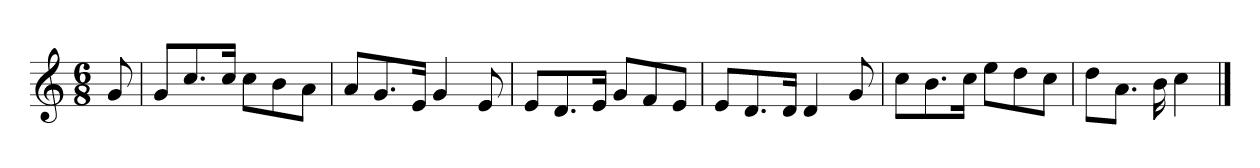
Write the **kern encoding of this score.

**kern
*part1
*staff1
*k[]
*M6/8
*MM120
=
8g
=1
8gL
8.cc
16ccJk
8ccL
8b
8aJ
=2
8aL
8.g
16eJk
4g
8e
=3
8eL
8.d
16eJk
8gL
8f
8eJ
=4
8eL
8.d
16dJk
4d
8g
=5
8ccL
8.b
16ccJk
8eeL
8dd
8ccJ
=6
8ddL
8.aJ
16b
4cc
==
*-
